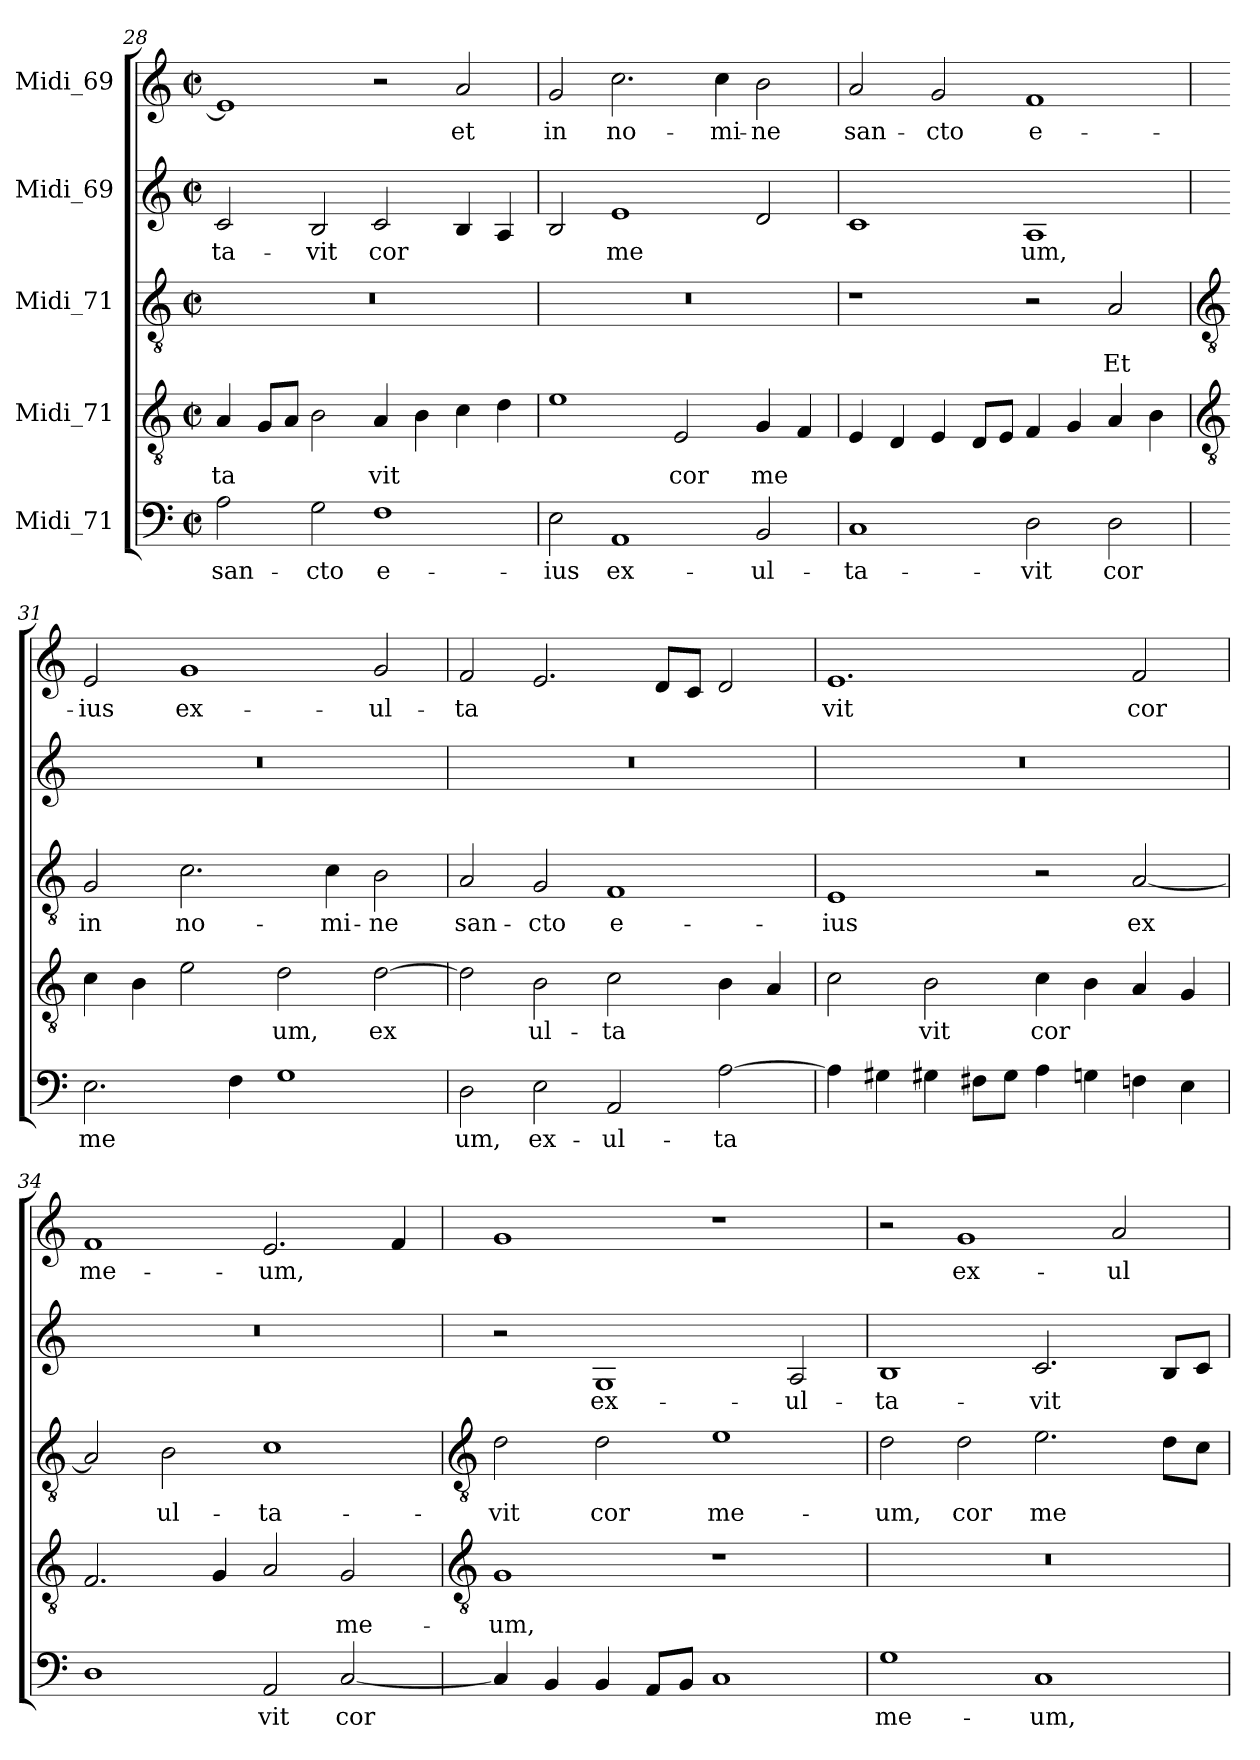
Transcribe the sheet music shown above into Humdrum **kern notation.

**kern	**text	**kern	**text	**kern	**text	**kern	**text	**kern	**text
*part5	*part5	*part4	*part4	*part3	*part3	*part2	*part2	*part1	*part1
*staff5	*staff5	*staff4	*staff4	*staff3	*staff3	*staff2	*staff2	*staff1	*staff1
*I"Midi_71	*	*I"Midi_71	*	*I"Midi_71	*	*I"Midi_69	*	*I"Midi_69	*
*clefF4	*	*clefGv2	*	*clefGv2	*	*clefG2	*	*clefG2	*
*k[]	*	*k[]	*	*k[]	*	*k[]	*	*k[]	*
*C:	*	*C:	*	*C:	*	*C:	*	*C:	*
*M4/2	*	*M4/2	*	*M4/2	*	*M4/2	*	*M4/2	*
*met(c|)	*	*met(c|)	*	*met(c|)	*	*met(c|)	*	*met(c|)	*
=28	=28	=28	=28	=28	=28	=28	=28	=28	=28
!	!LO:LY:b	!	!LO:LY:b	!	!	!	!LO:LY:b	!	!
2A	san-	4A	-ta	0r	.	2c	-ta-	1e]	.
.	.	8GL	.	.	.	.	.	.	.
.	.	8AJ	.	.	.	.	.	.	.
!	!LO:LY:b	!	!	!	!	!	!LO:LY:b	!	!
2G	-cto	2B	.	.	.	2B	-vit	.	.
!	!LO:LY:b	!	!LO:LY:b	!	!	!	!LO:LY:b	!	!
1F	e-	4A	vit	.	.	2c	cor	2r	.
.	.	4B	.	.	.	.	.	.	.
!	!	!	!	!	!	!	!	!	!LO:LY:b
.	.	4c	.	.	.	4B	.	2a	et
.	.	4d	.	.	.	4A	.	.	.
=29	=29	=29	=29	=29	=29	=29	=29	=29	=29
!	!LO:LY:b	!	!	!	!	!	!	!	!LO:LY:b
2E	-ius	1e	.	0r	.	2B	.	2g	in
!	!LO:LY:b	!	!	!	!	!	!LO:LY:b	!	!LO:LY:b
1AA	ex-	.	.	.	.	1e	me	2.cc	no-
!	!	!	!LO:LY:b	!	!	!	!	!	!
.	.	2E	cor	.	.	.	.	.	.
!	!	!	!	!	!	!	!	!	!LO:LY:b
.	.	.	.	.	.	.	.	4cc	-mi-
!	!LO:LY:b	!	!LO:LY:b	!	!	!	!	!	!LO:LY:b
2BB	-ul-	4G	me	.	.	2d	.	2b	-ne
.	.	4F	.	.	.	.	.	.	.
=30	=30	=30	=30	=30	=30	=30	=30	=30	=30
!	!LO:LY:b	!	!	!	!	!	!	!	!LO:LY:b
1C	-ta-	4E	.	1r	.	1c	.	2a	san-
.	.	4D	.	.	.	.	.	.	.
!	!	!	!	!	!	!	!	!	!LO:LY:b
.	.	4E	.	.	.	.	.	2g	-cto
.	.	8DL	.	.	.	.	.	.	.
.	.	8EJ	.	.	.	.	.	.	.
!	!LO:LY:b	!	!	!	!	!	!LO:LY:b	!	!LO:LY:b
2D	-vit	4F	.	2r	.	1A	um,	1f	e-
.	.	4G	.	.	.	.	.	.	.
!	!LO:LY:b	!	!	!	!LO:LY:b	!	!	!	!
2D	cor	4A	.	2A	Et	.	.	.	.
.	.	4B	.	.	.	.	.	.	.
!!LO:LB:g=z
=31	=31	=31	=31	=31	=31	=31	=31	=31	=31
*	*	*clefGv2	*	*clefGv2	*	*	*	*	*
!	!LO:LY:b	!	!	!	!LO:LY:b	!	!	!	!LO:LY:b
2.E	me	4c	.	2G	in	0r	.	2e	-ius
.	.	4B	.	.	.	.	.	.	.
!	!	!	!	!	!LO:LY:b	!	!	!	!LO:LY:b
.	.	2e	.	2.c	no-	.	.	1g	ex-
4F	.	.	.	.	.	.	.	.	.
!	!	!	!LO:LY:b	!	!	!	!	!	!
1G	.	2d	um,	.	.	.	.	.	.
!	!	!	!	!	!LO:LY:b	!	!	!	!
.	.	.	.	4c	-mi-	.	.	.	.
!	!	!	!LO:LY:b	!	!LO:LY:b	!	!	!	!LO:LY:b
.	.	[2d	ex	2B	-ne	.	.	2g	-ul-
=32	=32	=32	=32	=32	=32	=32	=32	=32	=32
!	!LO:LY:b	!	!	!	!LO:LY:b	!	!	!	!LO:LY:b
2D	um,	2d]	.	2A	san-	0r	.	2f	-ta
!	!LO:LY:b	!	!LO:LY:b	!	!LO:LY:b	!	!	!	!
2E	ex-	2B	ul-	2G	-cto	.	.	2.e	.
!	!LO:LY:b	!	!LO:LY:b	!	!LO:LY:b	!	!	!	!
2AA	-ul-	2c	-ta	1F	e-	.	.	.	.
.	.	.	.	.	.	.	.	8dL	.
.	.	.	.	.	.	.	.	8cJ	.
!	!LO:LY:b	!	!	!	!	!	!	!	!
[2A	-ta	4B	.	.	.	.	.	2d	.
.	.	4A	.	.	.	.	.	.	.
=33	=33	=33	=33	=33	=33	=33	=33	=33	=33
!	!	!	!	!	!LO:LY:b	!	!	!	!LO:LY:b
4A]	.	2c	.	1E	-ius	0r	.	1.e	vit
4G#	.	.	.	.	.	.	.	.	.
!	!	!	!LO:LY:b	!	!	!	!	!	!
4G#X	.	2B	vit	.	.	.	.	.	.
8F#L	.	.	.	.	.	.	.	.	.
8G#J	.	.	.	.	.	.	.	.	.
!	!	!	!LO:LY:b	!	!	!	!	!	!
4A	.	4c	cor	2r	.	.	.	.	.
4Gn	.	4B	.	.	.	.	.	.	.
!	!	!	!	!	!LO:LY:b	!	!	!	!LO:LY:b
4Fn	.	4A	.	[2A	ex	.	.	2f	cor
4E	.	4G	.	.	.	.	.	.	.
=34	=34	=34	=34	=34	=34	=34	=34	=34	=34
!	!	!	!	!	!	!	!	!	!LO:LY:b
1D	.	2.F	.	2A]	.	0r	.	1f	me-
!	!	!	!	!	!LO:LY:b	!	!	!	!
.	.	.	.	2B	ul-	.	.	.	.
.	.	4G	.	.	.	.	.	.	.
!	!LO:LY:b	!	!	!	!LO:LY:b	!	!	!	!LO:LY:b
2AA	vit	2A	.	1c	-ta-	.	.	2.e	-um,
!	!LO:LY:b	!	!LO:LY:b	!	!	!	!	!	!
[2C	cor	2G	me-	.	.	.	.	.	.
.	.	.	.	.	.	.	.	4f	.
!!LO:LB:g=z
=35	=35	=35	=35	=35	=35	=35	=35	=35	=35
*	*	*clefGv2	*	*clefGv2	*	*	*	*	*
!	!	!	!LO:LY:b	!	!LO:LY:b	!	!	!	!
4C]	.	1G	-um,	2d	-vit	2r	.	1g	.
4BB	.	.	.	.	.	.	.	.	.
!	!	!	!	!	!LO:LY:b	!	!LO:LY:b	!	!
4BB	.	.	.	2d	cor	1G	ex-	.	.
8AAL	.	.	.	.	.	.	.	.	.
8BBJ	.	.	.	.	.	.	.	.	.
!	!	!	!	!	!LO:LY:b	!	!	!	!
1C	.	1r	.	1e	me-	.	.	1r	.
!	!	!	!	!	!	!	!LO:LY:b	!	!
.	.	.	.	.	.	2A	-ul-	.	.
=36	=36	=36	=36	=36	=36	=36	=36	=36	=36
!	!LO:LY:b	!	!	!	!LO:LY:b	!	!LO:LY:b	!	!
1G	me-	0r	.	2d	-um,	1B	-ta-	2r	.
!	!	!	!	!	!LO:LY:b	!	!	!	!LO:LY:b
.	.	.	.	2d	cor	.	.	1g	ex-
!	!LO:LY:b	!	!	!	!LO:LY:b	!	!LO:LY:b	!	!
1C	-um,	.	.	2.e	me	2.c	-vit	.	.
!	!	!	!	!	!	!	!	!	!LO:LY:b
.	.	.	.	.	.	.	.	2a	-ul-
.	.	.	.	8dL	.	8BL	.	.	.
.	.	.	.	8cJ	.	8cJ	.	.	.
=	=	=	=	=	=	=	=	=	=
*-	*-	*-	*-	*-	*-	*-	*-	*-	*-
